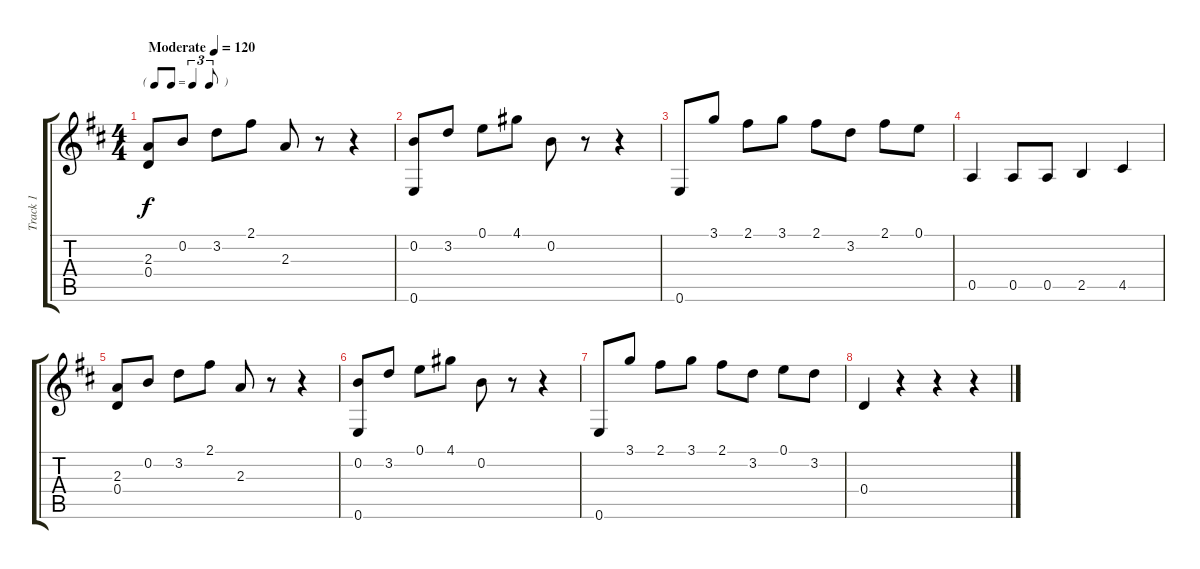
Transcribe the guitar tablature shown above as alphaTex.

\track ("Track 1" "Track 1") {instrument acousticguitarsteel}
\staff {score tabs}
\tuning (E4 B3 G3 D3 A2 E2) {hide}
\ts (4 4)
\tf triplet8th
\tempo (120 "Moderate")
\clef g2
\ks d
(2.3 0.4).8{dy f instrument acousticguitarsteel} 0.2.8 3.2.8 2.1.8 2.3.8 r.8 r.4 |
(0.2 0.6).8 3.2.8 0.1.8 4.1.8 0.2.8 r.8 r.4 |
0.6.8 3.1.8 2.1.8 3.1.8 2.1.8 3.2.8 2.1.8 0.1.8 |
0.5.4 0.5.8 0.5.8 2.5.4 4.5.4 |
(2.3 0.4).8 0.2.8 3.2.8 2.1.8 2.3.8 r.8 r.4 |
(0.2 0.6).8 3.2.8 0.1.8 4.1.8 0.2.8 r.8 r.4 |
0.6.8 3.1.8 2.1.8 3.1.8 2.1.8 3.2.8 0.1.8 3.2.8 |
0.4.4 r.4 r.4 r.4
